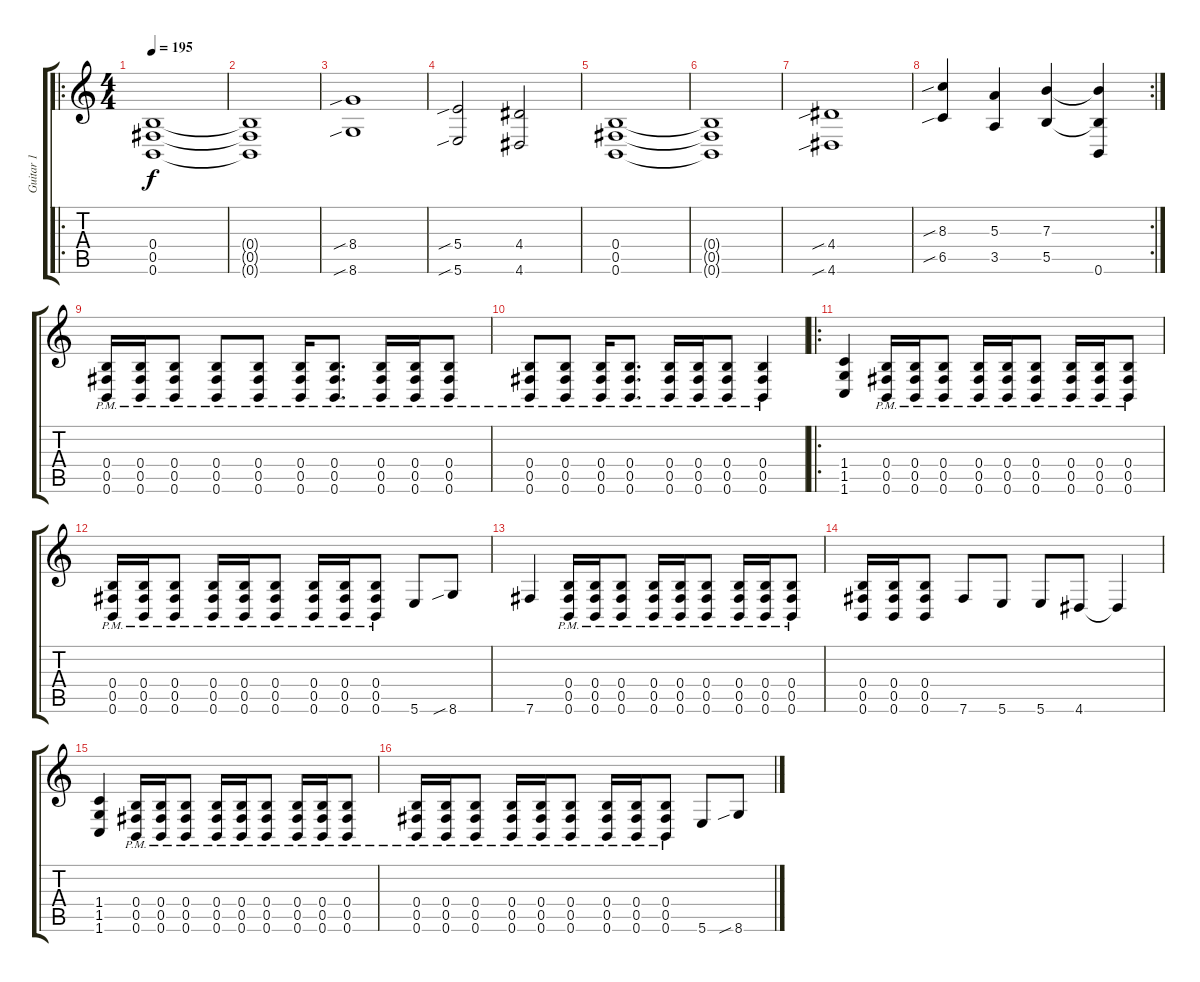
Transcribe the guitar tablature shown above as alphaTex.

\track ("Guitar 1" "Guitar 1") {instrument overdrivenguitar}
\staff {score tabs}
\tuning (Db4 Ab3 E3 B2 Gb2 B1) {hide}
\ro
\ts (4 4)
\tempo 195
\clef g2
\ks c
(0.4 0.5 0.6).1{dy f instrument overdrivenguitar} |
(0.4{t} 0.5{t} 0.6{t}).1 |
(8.4{sib} 8.6{sib}).1 |
(5.4{sib} 5.6{sib}).2 (4.4 4.6).2 |
(0.4 0.5 0.6).1 |
(0.4{t} 0.5{t} 0.6{t}).1 |
(4.4{sib} 4.6{sib}).1 |
\rc 2
(8.3{sib} 6.5{sib}).4 (5.3 3.5).4 (7.3 5.5).4 (7.3{t} 5.5{t} 0.6).4 |
(0.4{pm} 0.5{pm} 0.6{pm}).16 (0.4{pm} 0.5{pm} 0.6{pm}).16 (0.4{pm} 0.5{pm} 0.6{pm}).8 (0.4{pm} 0.5{pm} 0.6{pm}).8 (0.4{pm} 0.5{pm} 0.6{pm}).8 (0.4{pm} 0.5{pm} 0.6{pm}).16 (0.4{pm} 0.5{pm} 0.6{pm}).8{d} (0.4{pm} 0.5{pm} 0.6{pm}).16 (0.4{pm} 0.5{pm} 0.6{pm}).16 (0.4{pm} 0.5{pm} 0.6{pm}).8 |
(0.4{pm} 0.5{pm} 0.6{pm}).8 (0.4{pm} 0.5{pm} 0.6{pm}).8 (0.4{pm} 0.5{pm} 0.6{pm}).16 (0.4{pm} 0.5{pm} 0.6{pm}).8{d} (0.4{pm} 0.5{pm} 0.6{pm}).16 (0.4{pm} 0.5{pm} 0.6{pm}).16 (0.4{pm} 0.5{pm} 0.6{pm}).8 (0.4{pm} 0.5{pm} 0.6{pm}).4 |
\ro
(1.4 1.5 1.6).4 (0.4{pm} 0.5{pm} 0.6{pm}).16 (0.4{pm} 0.5{pm} 0.6{pm}).16 (0.4{pm} 0.5{pm} 0.6{pm}).8 (0.4{pm} 0.5{pm} 0.6{pm}).16 (0.4{pm} 0.5{pm} 0.6{pm}).16 (0.4{pm} 0.5{pm} 0.6{pm}).8 (0.4{pm} 0.5{pm} 0.6{pm}).16 (0.4{pm} 0.5{pm} 0.6{pm}).16 (0.4{pm} 0.5{pm} 0.6{pm}).8 |
(0.4{pm} 0.5{pm} 0.6{pm}).16 (0.4{pm} 0.5{pm} 0.6{pm}).16 (0.4{pm} 0.5{pm} 0.6{pm}).8 (0.4{pm} 0.5{pm} 0.6{pm}).16 (0.4{pm} 0.5{pm} 0.6{pm}).16 (0.4{pm} 0.5{pm} 0.6{pm}).8 (0.4{pm} 0.5{pm} 0.6{pm}).16 (0.4{pm} 0.5{pm} 0.6{pm}).16 (0.4{pm} 0.5{pm} 0.6{pm}).8 5.6.8 8.6{sib}.8 |
7.6.4 (0.4{pm} 0.5{pm} 0.6{pm}).16 (0.4{pm} 0.5{pm} 0.6{pm}).16 (0.4{pm} 0.5{pm} 0.6{pm}).8 (0.4{pm} 0.5{pm} 0.6{pm}).16 (0.4{pm} 0.5{pm} 0.6{pm}).16 (0.4{pm} 0.5{pm} 0.6{pm}).8 (0.4{pm} 0.5{pm} 0.6{pm}).16 (0.4{pm} 0.5{pm} 0.6{pm}).16 (0.4{pm} 0.5{pm} 0.6{pm}).8 |
(0.4 0.5 0.6).16 (0.4 0.5 0.6).16 (0.4 0.5 0.6).8 7.6.8 5.6.8 5.6.8 4.6.8 4.6{t}.4 |
(1.4 1.5 1.6).4 (0.4{pm} 0.5{pm} 0.6{pm}).16 (0.4{pm} 0.5{pm} 0.6{pm}).16 (0.4{pm} 0.5{pm} 0.6{pm}).8 (0.4{pm} 0.5{pm} 0.6{pm}).16 (0.4{pm} 0.5{pm} 0.6{pm}).16 (0.4{pm} 0.5{pm} 0.6{pm}).8 (0.4{pm} 0.5{pm} 0.6{pm}).16 (0.4{pm} 0.5{pm} 0.6{pm}).16 (0.4{pm} 0.5{pm} 0.6{pm}).8 |
(0.4{pm} 0.5{pm} 0.6{pm}).16 (0.4{pm} 0.5{pm} 0.6{pm}).16 (0.4{pm} 0.5{pm} 0.6{pm}).8 (0.4{pm} 0.5{pm} 0.6{pm}).16 (0.4{pm} 0.5{pm} 0.6{pm}).16 (0.4{pm} 0.5{pm} 0.6{pm}).8 (0.4{pm} 0.5{pm} 0.6{pm}).16 (0.4{pm} 0.5{pm} 0.6{pm}).16 (0.4{pm} 0.5{pm} 0.6{pm}).8 5.6.8 8.6{sib}.8
